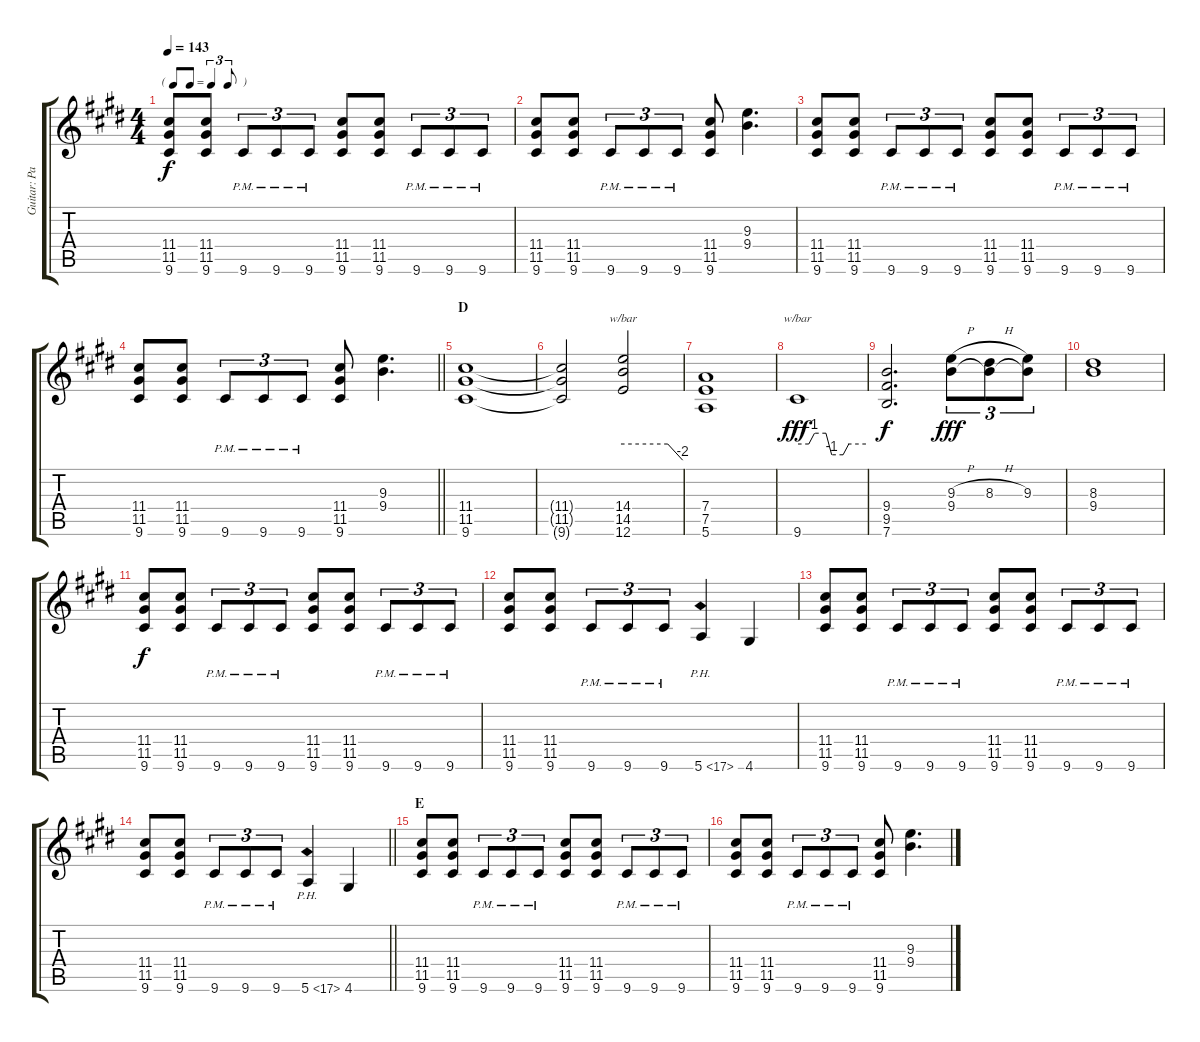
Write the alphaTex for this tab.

\track ("Guitar: Paul" "Guitar: Pa") {instrument distortionguitar}
\staff {score tabs}
\tuning (E4 B3 G3 D3 A2 E2) {hide}
\ts (4 4)
\tf triplet8th
\tempo 143
\clef g2
\ks e
(11.4 11.5 9.6).8{dy f} (11.4 11.5 9.6).8 9.6{pm}.8{tu (3 2)} 9.6{pm}.8{tu (3 2)} 9.6{pm}.8{tu (3 2)} (11.4 11.5 9.6).8 (11.4 11.5 9.6).8 9.6{pm}.8{tu (3 2)} 9.6{pm}.8{tu (3 2)} 9.6{pm}.8{tu (3 2)} |
(11.4 11.5 9.6).8 (11.4 11.5 9.6).8 9.6{pm}.8{tu (3 2)} 9.6{pm}.8{tu (3 2)} 9.6{pm}.8{tu (3 2)} (11.4 11.5 9.6).8 (9.3 9.4).4{d} |
(11.4 11.5 9.6).8 (11.4 11.5 9.6).8 9.6{pm}.8{tu (3 2)} 9.6{pm}.8{tu (3 2)} 9.6{pm}.8{tu (3 2)} (11.4 11.5 9.6).8 (11.4 11.5 9.6).8 9.6{pm}.8{tu (3 2)} 9.6{pm}.8{tu (3 2)} 9.6{pm}.8{tu (3 2)} |
\barLineRight lightlight
(11.4 11.5 9.6).8 (11.4 11.5 9.6).8 9.6{pm}.8{tu (3 2)} 9.6{pm}.8{tu (3 2)} 9.6{pm}.8{tu (3 2)} (11.4 11.5 9.6).8 (9.3 9.4).4{d} |
\section ("" "D")
(11.4 11.5 9.6).1 |
(11.4{t} 11.5{t} 9.6{t}).2 (14.4 14.5 12.6).2{tbe (custom default 0 0 45 0 60 -8)} |
(7.4 7.5 5.6).1 |
9.6.1{tbe (custom default 0 0 10 0 15 4 25 4 30 -4 40 -4 45 0 60 0) dy fff} |
(9.4 9.5 7.6).2{d dy f} (9.3{h} 9.4).8{tu (3 2) dy fff} (8.3{h} 9.4{t}).8{tu (3 2)} (9.3 9.4{t}).8{tu (3 2)} |
(8.3 9.4).1 |
(11.4 11.5 9.6).8{dy f} (11.4 11.5 9.6).8 9.6{pm}.8{tu (3 2)} 9.6{pm}.8{tu (3 2)} 9.6{pm}.8{tu (3 2)} (11.4 11.5 9.6).8 (11.4 11.5 9.6).8 9.6{pm}.8{tu (3 2)} 9.6{pm}.8{tu (3 2)} 9.6{pm}.8{tu (3 2)} |
(11.4 11.5 9.6).8 (11.4 11.5 9.6).8 9.6{pm}.8{tu (3 2)} 9.6{pm}.8{tu (3 2)} 9.6{pm}.8{tu (3 2)} 5.6{ph 12}.4 4.6.4 |
(11.4 11.5 9.6).8 (11.4 11.5 9.6).8 9.6{pm}.8{tu (3 2)} 9.6{pm}.8{tu (3 2)} 9.6{pm}.8{tu (3 2)} (11.4 11.5 9.6).8 (11.4 11.5 9.6).8 9.6{pm}.8{tu (3 2)} 9.6{pm}.8{tu (3 2)} 9.6{pm}.8{tu (3 2)} |
\barLineRight lightlight
(11.4 11.5 9.6).8 (11.4 11.5 9.6).8 9.6{pm}.8{tu (3 2)} 9.6{pm}.8{tu (3 2)} 9.6{pm}.8{tu (3 2)} 5.6{ph 12}.4 4.6.4 |
\section ("" "E")
(11.4 11.5 9.6).8 (11.4 11.5 9.6).8 9.6{pm}.8{tu (3 2)} 9.6{pm}.8{tu (3 2)} 9.6{pm}.8{tu (3 2)} (11.4 11.5 9.6).8 (11.4 11.5 9.6).8 9.6{pm}.8{tu (3 2)} 9.6{pm}.8{tu (3 2)} 9.6{pm}.8{tu (3 2)} |
(11.4 11.5 9.6).8 (11.4 11.5 9.6).8 9.6{pm}.8{tu (3 2)} 9.6{pm}.8{tu (3 2)} 9.6{pm}.8{tu (3 2)} (11.4 11.5 9.6).8 (9.3 9.4).4{d}
